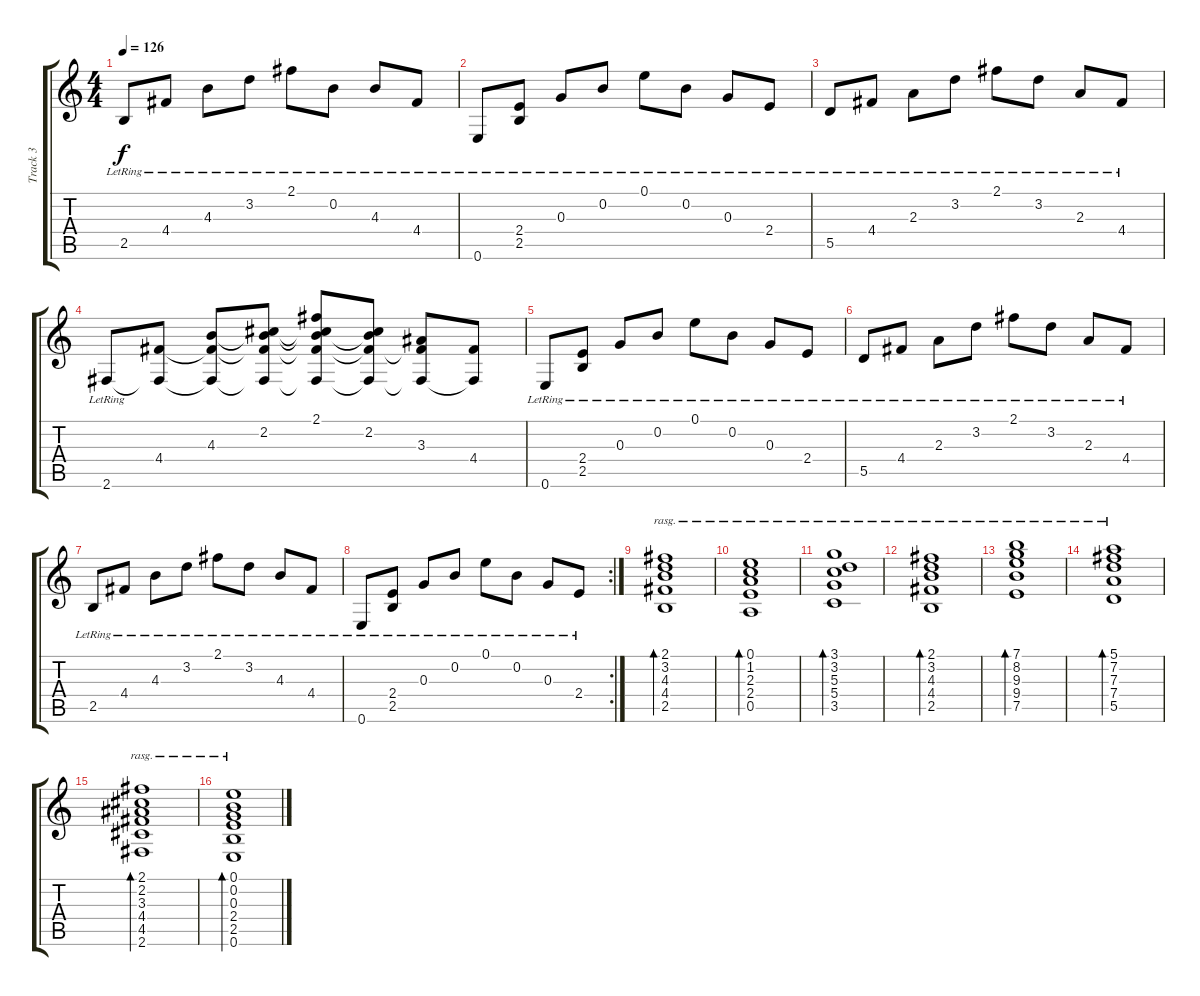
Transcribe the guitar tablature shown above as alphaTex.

\track ("Track 3" "Track 3") {instrument acousticguitarnylon}
\staff {score tabs}
\tuning (E4 B3 G3 D3 A2 E2) {hide}
\ts (4 4)
\tempo 126
\clef g2
\ks c
2.5{lr}.8{dy f instrument acousticguitarnylon} 4.4{lr}.8 4.3{lr}.8 3.2{lr}.8 2.1{lr}.8 0.2{lr}.8 4.3{lr}.8 4.4{lr}.8 |
0.6{lr}.8{instrument acousticguitarnylon} (2.4{lr} 2.5{lr}).8 0.3{lr}.8 0.2{lr}.8 0.1{lr}.8 0.2{lr}.8 0.3{lr}.8 2.4{lr}.8 |
5.5{lr}.8{instrument acousticguitarnylon} 4.4{lr}.8 2.3{lr}.8 3.2{lr}.8 2.1{lr}.8 3.2{lr}.8 2.3{lr}.8 4.4{lr}.8 |
2.6{lr}.8{instrument acousticguitarnylon} (4.4 2.6{t}).8 (4.3 4.4{t} 2.6{t}).8 (2.2 4.3{t} 4.4{t} 2.6{t}).8 (2.1 2.2{t} 4.3{t} 4.4{t} 2.6{t}).8 (2.2 4.3{t} 4.4{t} 2.6{t}).8 (3.3 4.4{t} 2.6{t}).8 (4.4 2.6{t}).8 |
0.6{lr}.8{instrument acousticguitarnylon} (2.4{lr} 2.5{lr}).8 0.3{lr}.8 0.2{lr}.8 0.1{lr}.8 0.2{lr}.8 0.3{lr}.8 2.4{lr}.8 |
5.5{lr}.8{instrument acousticguitarnylon} 4.4{lr}.8 2.3{lr}.8 3.2{lr}.8 2.1{lr}.8 3.2{lr}.8 2.3{lr}.8 4.4{lr}.8 |
2.5{lr}.8{instrument acousticguitarnylon} 4.4{lr}.8 4.3{lr}.8 3.2{lr}.8 2.1{lr}.8 3.2{lr}.8 4.3{lr}.8 4.4{lr}.8 |
\rc 2
0.6{lr}.8{instrument acousticguitarnylon} (2.4{lr} 2.5{lr}).8 0.3{lr}.8 0.2{lr}.8 0.1{lr}.8 0.2{lr}.8 0.3{lr}.8 2.4{lr}.8 |
(2.1 3.2 4.3 4.4 2.5).1{bd 120 rasg ii} |
(0.1 1.2 2.3 2.4 0.5).1{bd 120 rasg ii} |
(3.1 3.2 5.3 5.4 3.5).1{bd 120 rasg ii} |
(2.1 3.2 4.3 4.4 2.5).1{bd 120 rasg ii} |
(7.1 8.2 9.3 9.4 7.5).1{bd 120 rasg ii} |
(5.1 7.2 7.3 7.4 5.5).1{bd 120 rasg ii} |
(2.1 2.2 3.3 4.4 4.5 2.6).1{bd 120 rasg ii} |
(0.1 0.2 0.3 2.4 2.5 0.6).1{bd 120 rasg ii}
